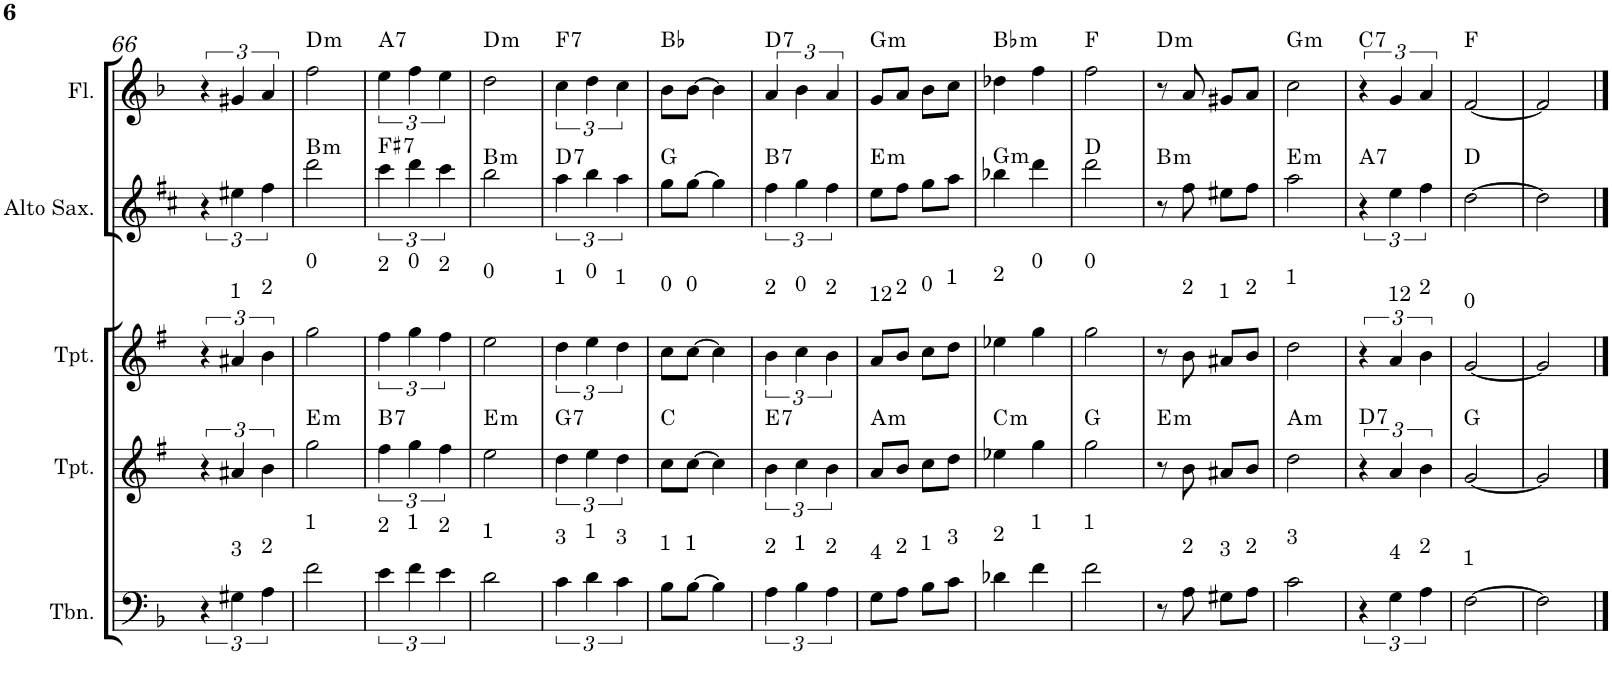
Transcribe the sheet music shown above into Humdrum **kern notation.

**kern	**kern	**harte	**kern	**kern	**harte	**kern	**harte
*part5	*part4	*part4	*part3	*part2	*part2	*part1	*part1
*staff5	*staff4	*	*staff3	*staff2	*	*staff1	*
*I"C clavF	*I"Bb	*	*I"Bb - Pirata	*I"Eb	*	*I"C clavG	*
!!LO:PB:g=z
*clefF4	*clefG2	*	*clefG2	*clefG2	*	*clefG2	*
*	*Trd1c2	*	*Trd1c2	*Trd5c9	*	*	*
*k[b-]	*k[f#]	*	*k[f#]	*k[f#c#]	*	*k[b-]	*
*F:	*G:	*	*G:	*D:	*	*F:	*
*M2/4	*M2/4	*	*M2/4	*M2/4	*	*M2/4	*
=66	=66	=66	=66	=66	=66	=66	=66
6r	6r	.	6r	6r	.	6r	.
!	!	!	!LO:TX:a:t=1	!	!	!	!
!LO:TX:a:t=3	!	!	!	!	!	!	!
6G#X\	6a#X/	.	6a#X/	6ee#X\	.	6g#X/	.
!	!	!	!LO:TX:a:t=2	!	!	!	!
!LO:TX:a:t=2	!	!	!	!	!	!	!
6A\	6b\	.	6b\	6ff#\	.	6a/	.
=67	=67	=67	=67	=67	=67	=67	=67
!	!	!	!LO:TX:a:t=0	!	!	!	!
!LO:TX:a:t=1	!	!LO:H:kt=m	!	!	!LO:H:kt=m	!	!LO:H:kt=m
2f\	2gg\	E:min	2gg\	2ddd\	B:min	2ff\	D:min
=68	=68	=68	=68	=68	=68	=68	=68
!	!	!	!LO:TX:a:t=2	!	!	!	!
!LO:TX:a:t=2	!	!LO:H:kt=7	!	!	!LO:H:kt=7	!	!LO:H:kt=7
6e\	6ff#\	B:7	6ff#\	6ccc#\	F#:7	6ee\	A:7
!	!	!	!LO:TX:a:t=0	!	!	!	!
!LO:TX:a:t=1	!	!	!	!	!	!	!
6f\	6gg\	.	6gg\	6ddd\	.	6ff\	.
!	!	!	!LO:TX:a:t=2	!	!	!	!
!LO:TX:a:t=2	!	!	!	!	!	!	!
6e\	6ff#\	.	6ff#\	6ccc#\	.	6ee\	.
=69	=69	=69	=69	=69	=69	=69	=69
!	!	!	!LO:TX:a:t=0	!	!	!	!
!LO:TX:a:t=1	!	!LO:H:kt=m	!	!	!LO:H:kt=m	!	!LO:H:kt=m
2d\	2ee\	E:min	2ee\	2bb\	B:min	2dd\	D:min
=70	=70	=70	=70	=70	=70	=70	=70
!	!	!	!LO:TX:a:t=1	!	!	!	!
!LO:TX:a:t=3	!	!LO:H:kt=7	!	!	!LO:H:kt=7	!	!LO:H:kt=7
6c\	6dd\	G:7	6dd\	6aa\	D:7	6cc\	F:7
!	!	!	!LO:TX:a:t=0	!	!	!	!
!LO:TX:a:t=1	!	!	!	!	!	!	!
6d\	6ee\	.	6ee\	6bb\	.	6dd\	.
!	!	!	!LO:TX:a:t=1	!	!	!	!
!LO:TX:a:t=3	!	!	!	!	!	!	!
6c\	6dd\	.	6dd\	6aa\	.	6cc\	.
=71	=71	=71	=71	=71	=71	=71	=71
!	!	!	!LO:TX:a:t=0	!	!	!	!
!LO:TX:a:t=1	!	!	!	!	!	!	!
8B-\L	8cc\L	C:maj	8cc\L	8gg\L	G:maj	8b-\L	Bb:maj
!	!	!	!LO:TX:a:t=0	!	!	!	!
!LO:TX:a:t=1	!	!	!	!	!	!	!
[>8B-\J	[>8cc\J	.	[>8cc\J	[>8gg\J	.	[>8b-\J	.
4B-\]	4cc\]	.	4cc\]	4gg\]	.	4b-\]	.
=72	=72	=72	=72	=72	=72	=72	=72
!	!	!	!LO:TX:a:t=2	!	!	!	!
!LO:TX:a:t=2	!	!LO:H:kt=7	!	!	!LO:H:kt=7	!	!LO:H:kt=7
6A\	6b\	E:7	6b\	6ff#\	B:7	6a/	D:7
!	!	!	!LO:TX:a:t=0	!	!	!	!
!LO:TX:a:t=1	!	!	!	!	!	!	!
6B-\	6cc\	.	6cc\	6gg\	.	6b-\	.
!	!	!	!LO:TX:a:t=2	!	!	!	!
!LO:TX:a:t=2	!	!	!	!	!	!	!
6A\	6b\	.	6b\	6ff#\	.	6a/	.
=73	=73	=73	=73	=73	=73	=73	=73
!	!	!	!LO:TX:a:t=12	!	!	!	!
!LO:TX:a:t=4	!	!LO:H:kt=m	!	!	!LO:H:kt=m	!	!LO:H:kt=m
8G\L	8a/L	A:min	8a/L	8ee\L	E:min	8g/L	G:min
!	!	!	!LO:TX:a:t=2	!	!	!	!
!LO:TX:a:t=2	!	!	!	!	!	!	!
8A\J	8b/J	.	8b/J	8ff#\J	.	8a/J	.
!	!	!	!LO:TX:a:t=0	!	!	!	!
!LO:TX:a:t=1	!	!	!	!	!	!	!
8B-\L	8cc\L	.	8cc\L	8gg\L	.	8b-\L	.
!	!	!	!LO:TX:a:t=1	!	!	!	!
!LO:TX:a:t=3	!	!	!	!	!	!	!
8c\J	8dd\J	.	8dd\J	8aa\J	.	8cc\J	.
=74	=74	=74	=74	=74	=74	=74	=74
!	!	!	!LO:TX:a:t=2	!	!	!	!
!LO:TX:a:t=2	!	!LO:H:kt=m	!	!	!LO:H:kt=m	!	!LO:H:kt=m
4d-X\	4ee-X\	C:min	4ee-X\	4bb-X\	G:min	4dd-X\	Bb:min
!	!	!	!LO:TX:a:t=0	!	!	!	!
!LO:TX:a:t=1	!	!	!	!	!	!	!
4f\	4gg\	.	4gg\	4ddd\	.	4ff\	.
=75	=75	=75	=75	=75	=75	=75	=75
!	!	!	!LO:TX:a:t=0	!	!	!	!
!LO:TX:a:t=1	!	!	!	!	!	!	!
2f\	2gg\	G:maj	2gg\	2ddd\	D:maj	2ff\	F:maj
=76	=76	=76	=76	=76	=76	=76	=76
!	!	!LO:H:kt=m	!	!	!LO:H:kt=m	!	!LO:H:kt=m
8r	8r	E:min	8r	8r	B:min	8r	D:min
!	!	!	!LO:TX:a:t=2	!	!	!	!
!LO:TX:a:t=2	!	!	!	!	!	!	!
8A\	8b\	.	8b\	8ff#\	.	8a/	.
!	!	!	!LO:TX:a:t=1	!	!	!	!
!LO:TX:a:t=3	!	!	!	!	!	!	!
8G#X\L	8a#X/L	.	8a#X/L	8ee#X\L	.	8g#X/L	.
!	!	!	!LO:TX:a:t=2	!	!	!	!
!LO:TX:a:t=2	!	!	!	!	!	!	!
8A\J	8b/J	.	8b/J	8ff#\J	.	8a/J	.
=77	=77	=77	=77	=77	=77	=77	=77
!	!	!	!LO:TX:a:t=1	!	!	!	!
!LO:TX:a:t=3	!	!LO:H:kt=m	!	!	!LO:H:kt=m	!	!LO:H:kt=m
2c\	2dd\	A:min	2dd\	2aa\	E:min	2cc\	G:min
=78	=78	=78	=78	=78	=78	=78	=78
!	!	!LO:H:kt=7	!	!	!LO:H:kt=7	!	!LO:H:kt=7
6r	6r	D:7	6r	6r	A:7	6r	C:7
!	!	!	!LO:TX:a:t=12	!	!	!	!
!LO:TX:a:t=4	!	!	!	!	!	!	!
6G\	6a/	.	6a/	6ee\	.	6g/	.
!	!	!	!LO:TX:a:t=2	!	!	!	!
!LO:TX:a:t=2	!	!	!	!	!	!	!
6A\	6b\	.	6b\	6ff#\	.	6a/	.
=79	=79	=79	=79	=79	=79	=79	=79
!	!	!	!LO:TX:a:t=0	!	!	!	!
!LO:TX:a:t=1	!	!	!	!	!	!	!
[>2F\	[<2g/	G:maj	[<2g/	[>2dd\	D:maj	[<2f/	F:maj
=80	=80	=80	=80	=80	=80	=80	=80
2F\]	2g/]	.	2g/]	2dd\]	.	2f/]	.
==	==	==	==	==	==	==	==
*-	*-	*-	*-	*-	*-	*-	*-
